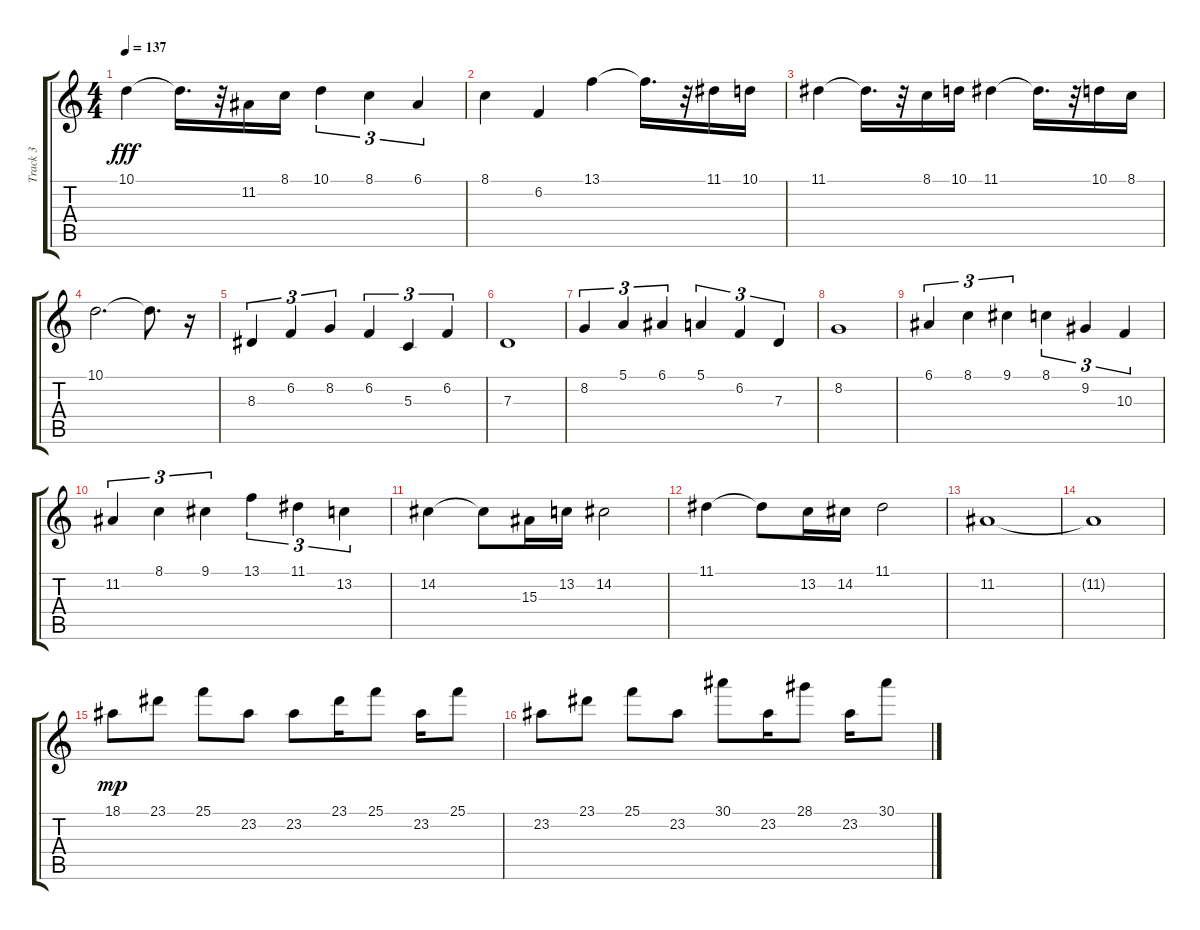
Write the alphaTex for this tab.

\track ("Track 3" "Track 3") {instrument stringensemble1}
\staff {score tabs}
\tuning (E4 B3 G3 D3 A2 E2) {hide}
\ts (4 4)
\tempo 137
\clef g2
\ks c
10.1.4{dy fff} 10.1{t}.16{d} r.32 11.2.16 8.1.16 10.1.4{tu (3 2)} 8.1.4{tu (3 2)} 6.1.4{tu (3 2)} |
8.1.4 6.2.4 13.1.4 13.1{t}.16{d} r.32 11.1.16 10.1.16 |
11.1.4 11.1{t}.16{d} r.32 8.1.16 10.1.16 11.1.4 11.1{t}.16{d} r.32 10.1.16 8.1.16 |
10.1.2{d} 10.1{t}.8{d} r.16 |
8.3.4{tu (3 2)} 6.2.4{tu (3 2)} 8.2.4{tu (3 2)} 6.2.4{tu (3 2)} 5.3.4{tu (3 2)} 6.2.4{tu (3 2)} |
7.3.1 |
8.2.4{tu (3 2)} 5.1.4{tu (3 2)} 6.1.4{tu (3 2)} 5.1.4{tu (3 2)} 6.2.4{tu (3 2)} 7.3.4{tu (3 2)} |
8.2.1 |
6.1.4{tu (3 2)} 8.1.4{tu (3 2)} 9.1.4{tu (3 2)} 8.1.4{tu (3 2)} 9.2.4{tu (3 2)} 10.3.4{tu (3 2)} |
11.2.4{tu (3 2)} 8.1.4{tu (3 2)} 9.1.4{tu (3 2)} 13.1.4{tu (3 2)} 11.1.4{tu (3 2)} 13.2.4{tu (3 2)} |
14.2.4 14.2{t}.8 15.3.16 13.2.16 14.2.2 |
11.1.4 11.1{t}.8 13.2.16 14.2.16 11.1.2 |
11.2.1 |
11.2{t}.1 |
18.1.8{dy mp instrument musicbox} 23.1.8 25.1.8 23.2.8 23.2.8 23.1.16 25.1.8 23.2.16 25.1.8 |
23.2.8 23.1.8 25.1.8 23.2.8 30.1.8 23.2.16 28.1.8 23.2.16 30.1.8
